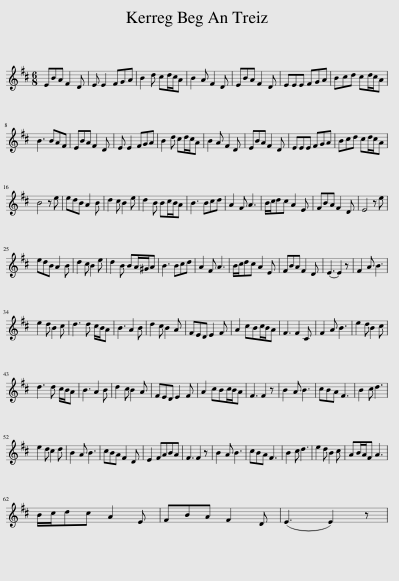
X:1
L:1/8
M:6/8
I:linebreak $
K:D
V:1 treble
V:1
 EBA F2 D | E E2 FGA | B2 d cd/c/A | B2 A F2 D | EBA F2 D | %5
 EEE FGA | Bcd cd/c/A |$ B3 BAF | EBA F2 D | E E2 FGA | %10
 B2 d cd/c/A | B2 A F2 D | EBA F2 D | EEE FGA | Bcd cd/c/A |$ %15
 B4 z e | edB A2 B | d2 c B2 e | d2 B Bc/B/A | B3 Bcd | %20
 A2 F A3 | B/c/dc A2 E | FBA F2 D | E4 z e |$ edB A2 B | %25
 d2 c B2 e | d2 B BA/^G/A | B3 Bcd | A2 F A3 | B/c/dc A2 E | %30
 FBA F2 D | (E3 E2) z | F2 A B3 |$ e2 d B2 c | d3 d c/B/A | %35
 B3 A2 B | d2 c B2 A | FED E2 F | A2 cBc/B/A | F3 F2 C | %40
 F2 A B3 | e2 d B2 c |$ d3 d c/B/A | B3 A2 B | d2 c B2 A | %45
 FED E2 F | A2 cBc/B/A | F3 F2 z | B2 A B3 | cBA F3 | %50
 B2 c d3 |$ e2 d c2 d | B2 A B3 | cBA F2 D | E2 FABA | %55
 F3 F2 z | B2 A B3 | cBA F3 | B2 c d3 | e2 d B2 c | %60
 AB/A/F A3 |$ B/c/dc A2 E | FBA F2 D | (E3 E2) z | %64
